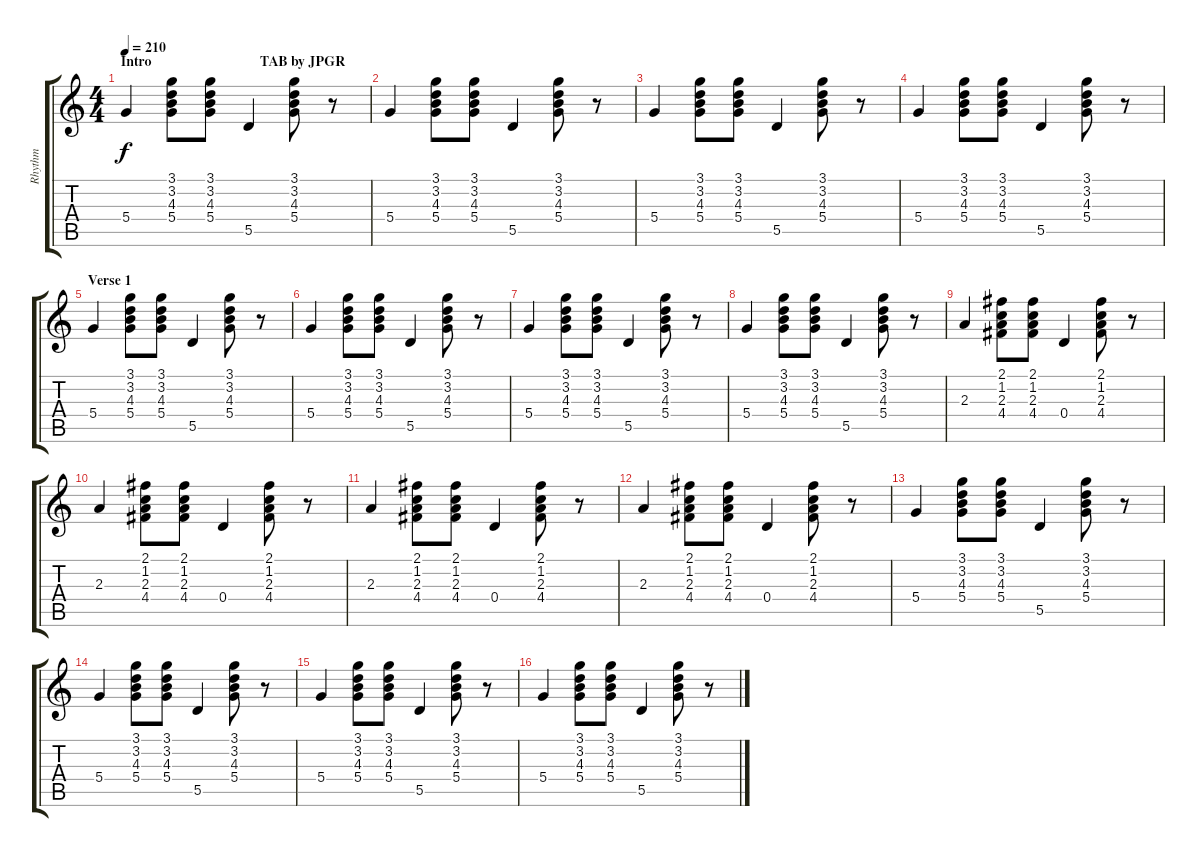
\track ("Rhythm" "Rhythm") {instrument electricguitarjazz}
\staff {score tabs}
\tuning (E4 B3 G3 D3 A2 E2) {hide}
\ts (4 4)
\section ("" "Intro                               TAB by JPGR")
\tempo 210
\clef g2
\ks c
5.4.4{dy f instrument electricguitarjazz} (3.1 3.2 4.3 5.4).8 (3.1 3.2 4.3 5.4).8 5.5.4 (3.1 3.2 4.3 5.4).8 r.8 |
5.4.4 (3.1 3.2 4.3 5.4).8 (3.1 3.2 4.3 5.4).8 5.5.4 (3.1 3.2 4.3 5.4).8 r.8 |
5.4.4 (3.1 3.2 4.3 5.4).8 (3.1 3.2 4.3 5.4).8 5.5.4 (3.1 3.2 4.3 5.4).8 r.8 |
5.4.4 (3.1 3.2 4.3 5.4).8 (3.1 3.2 4.3 5.4).8 5.5.4 (3.1 3.2 4.3 5.4).8 r.8 |
\section ("" "Verse 1")
5.4.4 (3.1 3.2 4.3 5.4).8 (3.1 3.2 4.3 5.4).8 5.5.4 (3.1 3.2 4.3 5.4).8 r.8 |
5.4.4 (3.1 3.2 4.3 5.4).8 (3.1 3.2 4.3 5.4).8 5.5.4 (3.1 3.2 4.3 5.4).8 r.8 |
5.4.4 (3.1 3.2 4.3 5.4).8 (3.1 3.2 4.3 5.4).8 5.5.4 (3.1 3.2 4.3 5.4).8 r.8 |
5.4.4 (3.1 3.2 4.3 5.4).8 (3.1 3.2 4.3 5.4).8 5.5.4 (3.1 3.2 4.3 5.4).8 r.8 |
2.3.4 (2.1 1.2 2.3 4.4).8 (2.1 1.2 2.3 4.4).8 0.4.4 (2.1 1.2 2.3 4.4).8 r.8 |
2.3.4 (2.1 1.2 2.3 4.4).8 (2.1 1.2 2.3 4.4).8 0.4.4 (2.1 1.2 2.3 4.4).8 r.8 |
2.3.4 (2.1 1.2 2.3 4.4).8 (2.1 1.2 2.3 4.4).8 0.4.4 (2.1 1.2 2.3 4.4).8 r.8 |
2.3.4 (2.1 1.2 2.3 4.4).8 (2.1 1.2 2.3 4.4).8 0.4.4 (2.1 1.2 2.3 4.4).8 r.8 |
5.4.4 (3.1 3.2 4.3 5.4).8 (3.1 3.2 4.3 5.4).8 5.5.4 (3.1 3.2 4.3 5.4).8 r.8 |
5.4.4 (3.1 3.2 4.3 5.4).8 (3.1 3.2 4.3 5.4).8 5.5.4 (3.1 3.2 4.3 5.4).8 r.8 |
5.4.4 (3.1 3.2 4.3 5.4).8 (3.1 3.2 4.3 5.4).8 5.5.4 (3.1 3.2 4.3 5.4).8 r.8 |
5.4.4 (3.1 3.2 4.3 5.4).8 (3.1 3.2 4.3 5.4).8 5.5.4 (3.1 3.2 4.3 5.4).8 r.8
